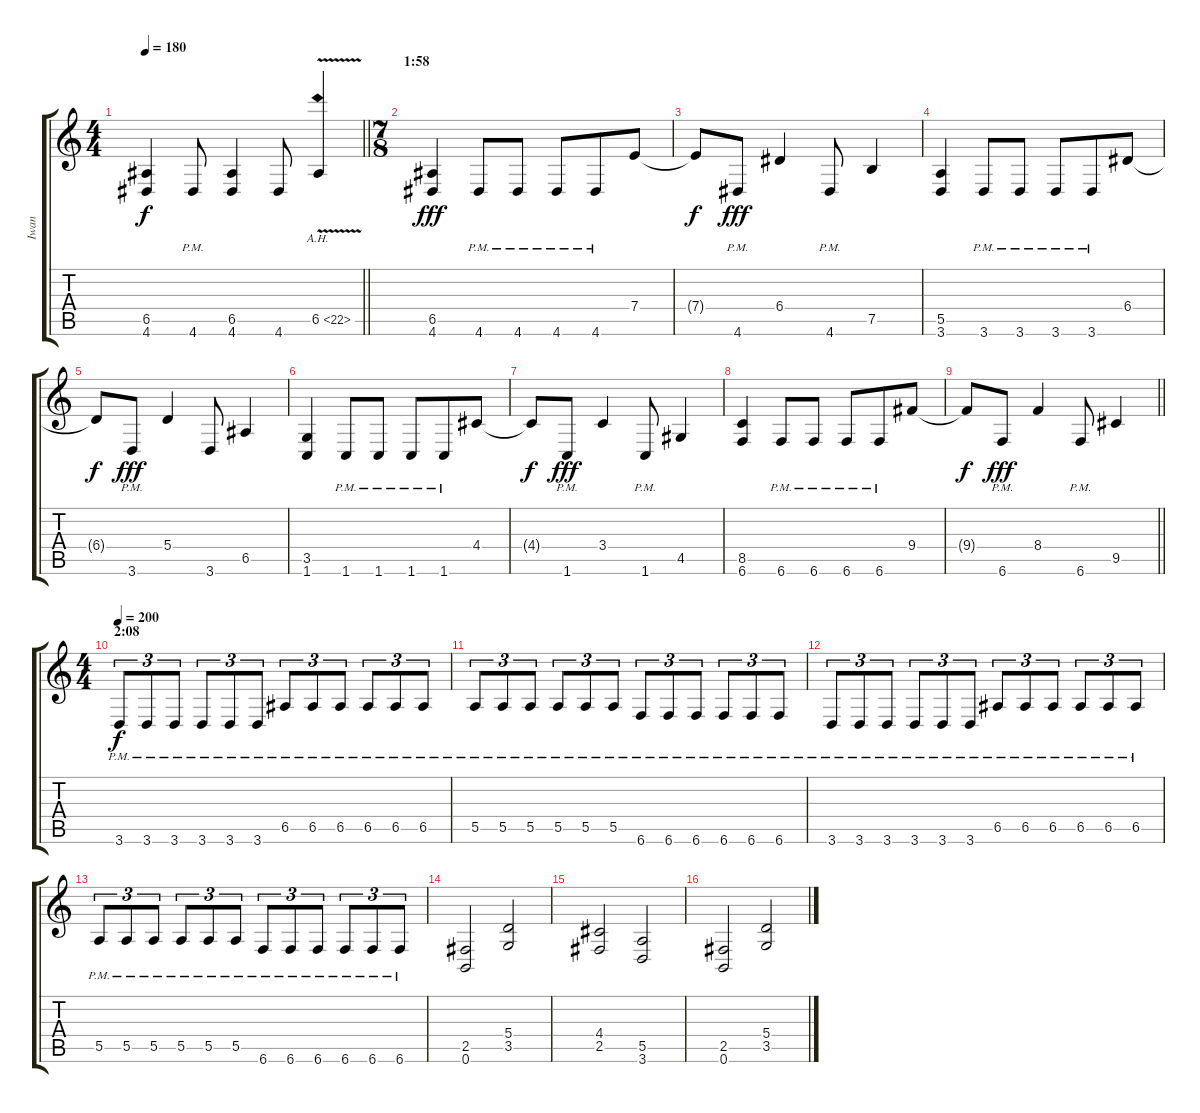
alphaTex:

\track ("Iwan" "Iwan") {instrument distortionguitar}
\staff {score tabs}
\tuning (B3 Gb3 D3 A2 E2 B1) {hide}
\ts (4 4)
\tempo 180
\clef g2
\barLineRight lightlight
\ks c
(6.5 4.6).4{dy f} 4.6{pm}.8 (6.5 4.6).4 4.6.8 6.5{ah 16 v}.4 |
\ts (7 8)
\section ("" "1:58")
(6.5 4.6).4{dy fff} 4.6{pm}.8 4.6{pm}.8 4.6{pm}.8 4.6{pm}.8 7.4.8 |
7.4{t}.8{dy f} 4.6{pm}.8{dy fff} 6.4.4 4.6{pm}.8 7.5.4 |
(5.5 3.6).4 3.6{pm}.8 3.6{pm}.8 3.6{pm}.8 3.6{pm}.8 6.4.8 |
6.4{t}.8{dy f} 3.6{pm}.8{dy fff} 5.4.4 3.6.8 6.5.4 |
(3.5 1.6).4 1.6{pm}.8 1.6{pm}.8 1.6{pm}.8 1.6{pm}.8 4.4.8 |
4.4{t}.8{dy f} 1.6{pm}.8{dy fff} 3.4.4 1.6{pm}.8 4.5.4 |
(8.5 6.6).4 6.6{pm}.8 6.6{pm}.8 6.6{pm}.8 6.6{pm}.8 9.4.8 |
\barLineRight lightlight
9.4{t}.8{dy f} 6.6{pm}.8{dy fff} 8.4.4 6.6{pm}.8 9.5.4 |
\ts (4 4)
\section ("" "2:08")
\tempo 200
3.6{pm}.8{tu (3 2) dy f} 3.6{pm}.8{tu (3 2)} 3.6{pm}.8{tu (3 2)} 3.6{pm}.8{tu (3 2)} 3.6{pm}.8{tu (3 2)} 3.6{pm}.8{tu (3 2)} 6.5{pm}.8{tu (3 2)} 6.5{pm}.8{tu (3 2)} 6.5{pm}.8{tu (3 2)} 6.5{pm}.8{tu (3 2)} 6.5{pm}.8{tu (3 2)} 6.5{pm}.8{tu (3 2)} |
5.5{pm}.8{tu (3 2)} 5.5{pm}.8{tu (3 2)} 5.5{pm}.8{tu (3 2)} 5.5{pm}.8{tu (3 2)} 5.5{pm}.8{tu (3 2)} 5.5{pm}.8{tu (3 2)} 6.6{pm}.8{tu (3 2)} 6.6{pm}.8{tu (3 2)} 6.6{pm}.8{tu (3 2)} 6.6{pm}.8{tu (3 2)} 6.6{pm}.8{tu (3 2)} 6.6{pm}.8{tu (3 2)} |
3.6{pm}.8{tu (3 2)} 3.6{pm}.8{tu (3 2)} 3.6{pm}.8{tu (3 2)} 3.6{pm}.8{tu (3 2)} 3.6{pm}.8{tu (3 2)} 3.6{pm}.8{tu (3 2)} 6.5{pm}.8{tu (3 2)} 6.5{pm}.8{tu (3 2)} 6.5{pm}.8{tu (3 2)} 6.5{pm}.8{tu (3 2)} 6.5{pm}.8{tu (3 2)} 6.5{pm}.8{tu (3 2)} |
5.5{pm}.8{tu (3 2)} 5.5{pm}.8{tu (3 2)} 5.5{pm}.8{tu (3 2)} 5.5{pm}.8{tu (3 2)} 5.5{pm}.8{tu (3 2)} 5.5{pm}.8{tu (3 2)} 6.6{pm}.8{tu (3 2)} 6.6{pm}.8{tu (3 2)} 6.6{pm}.8{tu (3 2)} 6.6{pm}.8{tu (3 2)} 6.6{pm}.8{tu (3 2)} 6.6{pm}.8{tu (3 2)} |
(2.5 0.6).2 (5.4 3.5).2 |
(4.4 2.5).2 (5.5 3.6).2 |
(2.5 0.6).2 (5.4 3.5).2
